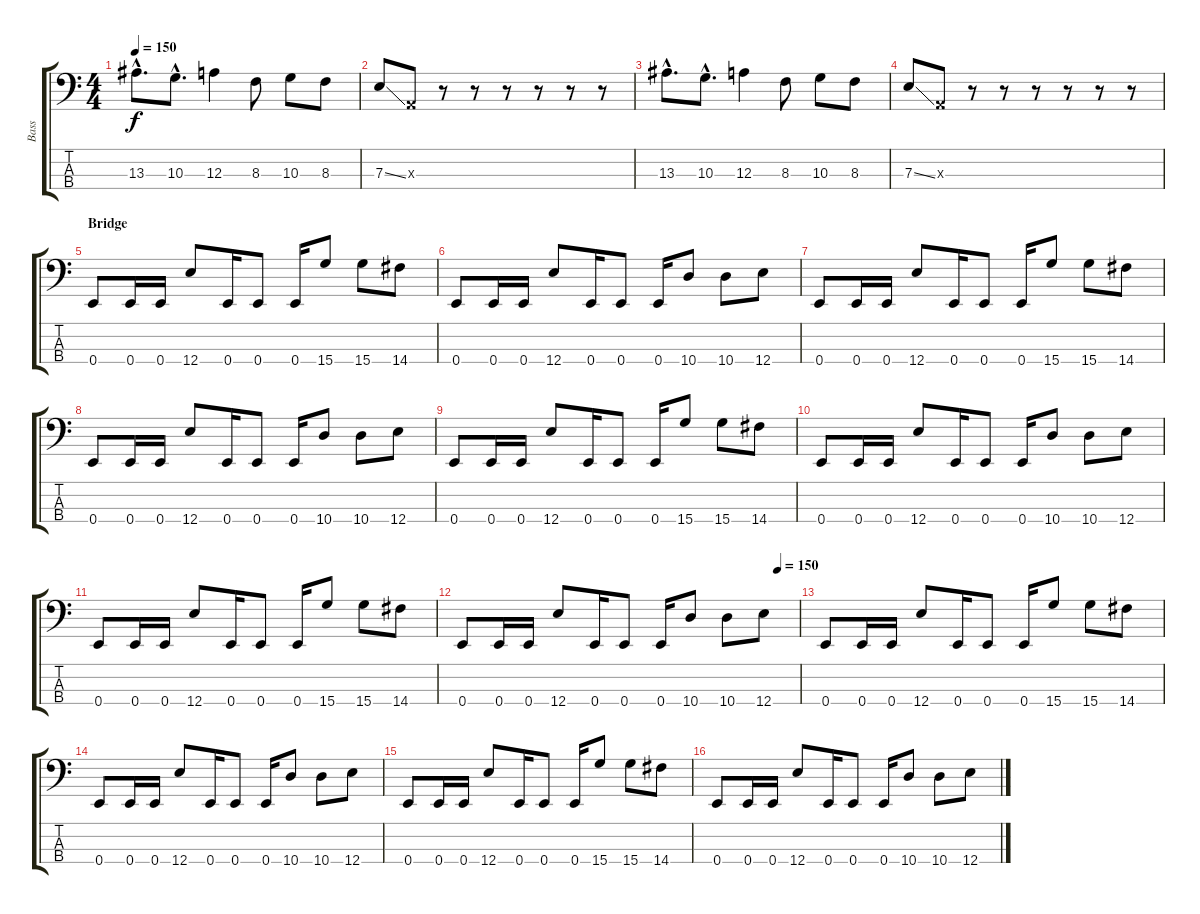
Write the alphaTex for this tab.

\track ("Bass" "Bass") {instrument electricbasspick}
\staff {score tabs}
\tuning (G2 D2 A1 E1) {hide}
\ts (4 4)
\tempo 150
\clef f4
\ks c
13.3{hac}.8{d dy f} 10.3{hac}.8{d} 12.3.4 8.3.8 10.3.8 8.3.8 |
7.3{ss}.8 0.3{x}.8 r.8 r.8 r.8 r.8 r.8 r.8 |
13.3{hac}.8{d} 10.3{hac}.8{d} 12.3.4 8.3.8 10.3.8 8.3.8 |
7.3{ss}.8 0.3{x}.8 r.8 r.8 r.8 r.8 r.8 r.8 |
\section ("" "Bridge")
0.4.8 0.4.16 0.4.16 12.4.8 0.4.16 0.4.8 0.4.16 15.4.8 15.4.8 14.4.8 |
0.4.8 0.4.16 0.4.16 12.4.8 0.4.16 0.4.8 0.4.16 10.4.8 10.4.8 12.4.8 |
0.4.8 0.4.16 0.4.16 12.4.8 0.4.16 0.4.8 0.4.16 15.4.8 15.4.8 14.4.8 |
0.4.8 0.4.16 0.4.16 12.4.8 0.4.16 0.4.8 0.4.16 10.4.8 10.4.8 12.4.8 |
0.4.8 0.4.16 0.4.16 12.4.8 0.4.16 0.4.8 0.4.16 15.4.8 15.4.8 14.4.8 |
0.4.8 0.4.16 0.4.16 12.4.8 0.4.16 0.4.8 0.4.16 10.4.8 10.4.8 12.4.8 |
0.4.8 0.4.16 0.4.16 12.4.8 0.4.16 0.4.8 0.4.16 15.4.8 15.4.8 14.4.8 |
\tempo (150 0.9375)
0.4.8 0.4.16 0.4.16 12.4.8 0.4.16 0.4.8 0.4.16 10.4.8 10.4.8 12.4.8 |
0.4.8 0.4.16 0.4.16 12.4.8 0.4.16 0.4.8 0.4.16 15.4.8 15.4.8 14.4.8 |
0.4.8 0.4.16 0.4.16 12.4.8 0.4.16 0.4.8 0.4.16 10.4.8 10.4.8 12.4.8 |
0.4.8 0.4.16 0.4.16 12.4.8 0.4.16 0.4.8 0.4.16 15.4.8 15.4.8 14.4.8 |
0.4.8 0.4.16 0.4.16 12.4.8 0.4.16 0.4.8 0.4.16 10.4.8 10.4.8 12.4.8
